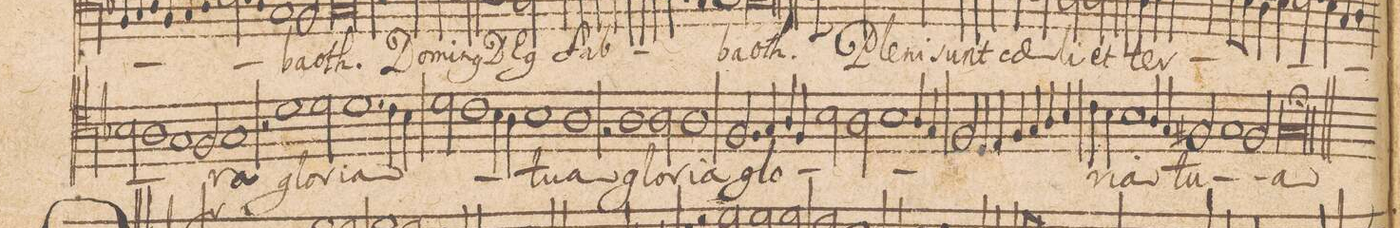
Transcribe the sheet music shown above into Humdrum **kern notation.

**kern	**text
*I"TENOR.	*
*clefC4	*
*k[b-]	*
*met(C|)	*
*M2/1	*
2B-\	.
1A	.
=30-	=30-
1G	.
2F/	.
=31-	=31-
1G	-ra
2r	.
1d	glo-
=32-	=32-
2d\	-ri-
1.d	-a
=33-	=33-
4c\	.
4B-\	.
2d\	.
1c	.
=34-	=34-
4B-\	.
4A\	.
1B-	tu-
=35-	=35-
1A	-a
2rG	.
1A	glo-
=36-	=36-
2A\	-ri-
1A	-a
=37-	=37-
2.F/	glo-
4G/	.
4A/	.
4F/	.
2B-\	.
=38-	=38-
2A\	.
1B-	.
4A/	.
4G/	.
=39-	=39-
2F/	.
4D/	.
4E/	.
4F/	.
4G/	.
4A/	.
4B-/	.
=40-	=40-
4c\	.
4B-\	-ri-
1B-	-a
4A/	tu-
4G/	.
=41-	=41-
2F#X/	.
1G	.
2F#/	.
=42-	=42-
0Gl;	-a
=43||	=43||
*>C	*
*M2/1	*
*met(C|)	*
*-	*-
